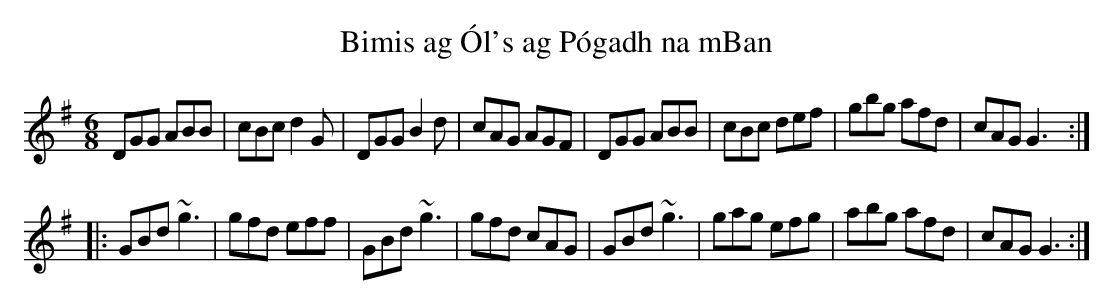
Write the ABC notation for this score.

X:1
T:Bimis ag Ól's ag Pógadh na mBan
M:6/8
K:G
DGG ABB|cBc d2G|DGG B2d|cAG AGF|DGG ABB|cBc def|gbg afd|cAG G3:|
|:GBd ~g3|gfd eff|GBd ~g3|gfd cAG|GBd ~g3|gag efg|abg afd|cAG G3:|
